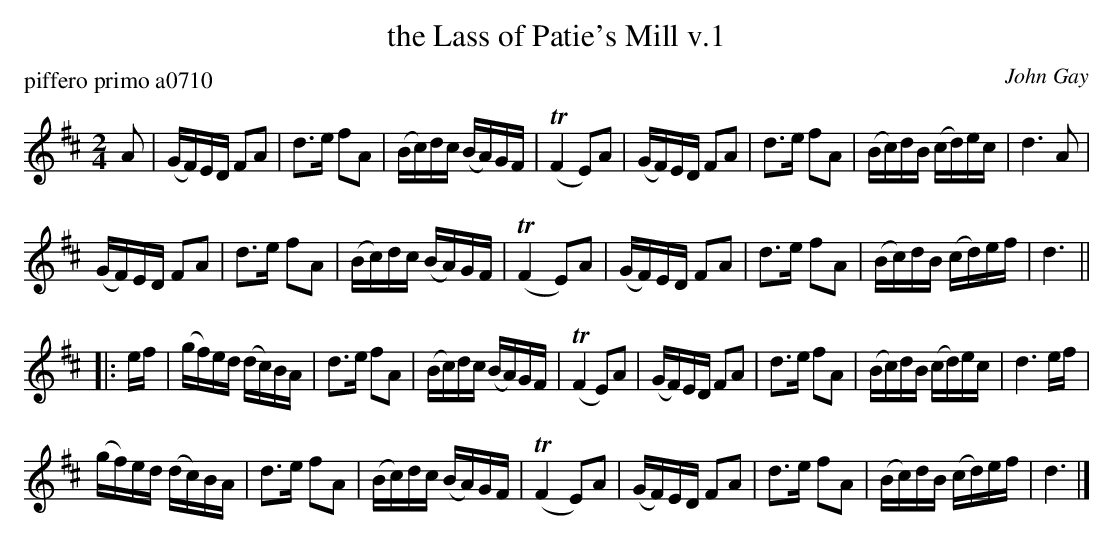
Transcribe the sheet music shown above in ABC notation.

X:1
T: the Lass of Patie's Mill v.1
P: piffero primo a0710
O: John Gay
M: 2/4
L: 1/16
K: D
A2 |\
(GF)ED F2A2 | d3e f2A2 | (Bc)dc (BA)GF | (TF4 E2)A2 |\
(GF)ED F2A2 | d3e f2A2 | (Bc)dB  (cd)ec | d6 A2 |
(GF)ED F2A2 | d3e f2A2 | (Bc)dc (BA)GF | (TF4 E2)A2 |\
(GF)ED F2A2 | d3e f2A2 | (Bc)dB  (cd)ef | d6 ||
|: ef |\
(gf)ed (dc)BA | d3e f2A2 | (Bc)dc (BA)GF |\
(TF4 E2)A2 | (GF)ED F2A2 | d3e f2A2 | (Bc)dB (cd)ec | d6 ef |
(gf)ed (dc)BA | d3e f2A2 | (Bc)dc (BA)GF |\
(TF4 E2)A2 | (GF)ED F2A2 | d3e f2A2 | (Bc)dB (cd)ef | d6 |]
